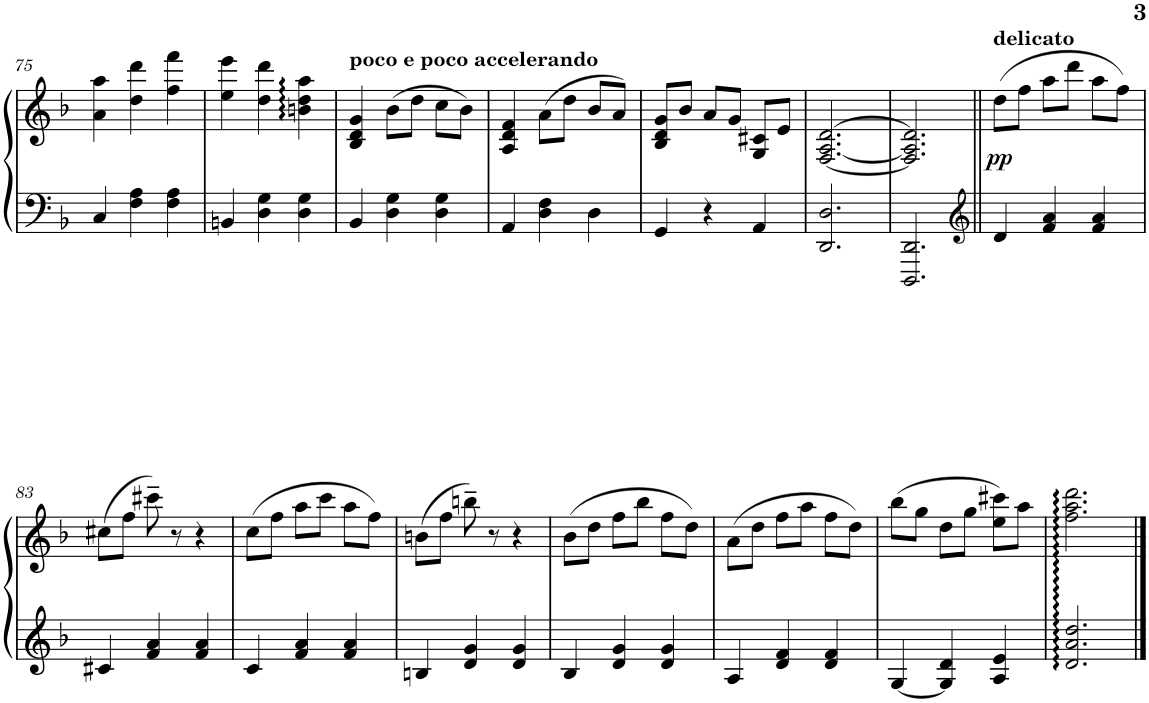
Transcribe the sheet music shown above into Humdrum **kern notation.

**kern	**kern	**dynam
*part1	*part1	*part1
*staff2	*staff1	*staff1/2
*I"Piano	*	*
*I'Pno.	*	*
!!LO:PB:g=z
*clefF4	*clefG2	*
*k[b-]	*k[b-]	*
*M3/4	*M3/4	*
=75	=75	=75
4C/	4a\ 4aa\	.
4F\ 4A\	4dd\ 4ddd\	.
4F\ 4A\	4ff\ 4fff\	.
=76	=76	=76
4BBn/	4ee\ 4eee\	.
4D\ 4G\	4dd\ 4ddd\	.
4D\ 4G\	4bn\ 4dd\ 4aa\	.
=77	=77	=77
!	!LO:TX:a:B:t=poco e poco accelerando	!
4BB-/	4B-/ 4d/ 4g/	.
4D\ 4G\	(>8b-\L	.
.	8dd\J	.
4D\ 4G\	8cc\L	.
.	8b-\J)	.
=78	=78	=78
4AA/	4A/ 4d/ 4f/	.
4D\ 4F\	(>8a\L	.
.	8dd\J	.
4D\	8b-/L	.
.	8a/J)	.
=79	=79	=79
4GG/	8B-/ 8d/ 8g/L	.
.	8b-/J	.
4r	8a/L	.
.	8g/J	.
4AA/	8G/ 8c#X/L	.
.	8e/J	.
=80	=80	=80
2.DD/ 2.D/	[2.F/ [2.A/ [2.d/	.
=81	=81	=81
2.DDD/ 2.DD/	2.F/] 2.A/] 2.d/]	.
=82||	=82||	=82||
*clefG2	*	*
!	!LO:TX:a:B:t=delicato	!
!	!	!LO:DY:b
4d/	(>8dd\L	pp
.	8ff\J	.
4f/ 4a/	8aa\L	.
.	8ddd\J	.
4f/ 4a/	8aa\L	.
.	8ff\J)	.
!!LO:LB:g=z
=83	=83	=83
4c#X/	(>8cc#X\L	.
.	8ff\J	.
4f/ 4a/	8ccc#X~\)	.
.	8r	.
4f/ 4a/	4r	.
=84	=84	=84
4c/	(>8cc\L	.
.	8ff\J	.
4f/ 4a/	8aa\L	.
.	8ccc\J	.
4f/ 4a/	8aa\L	.
.	8ff\J)	.
=85	=85	=85
4Bn/	(>8bn\L	.
.	8ff\J	.
4d/ 4g/	8bbn~\)	.
.	8r	.
4d/ 4g/	4r	.
=86	=86	=86
4B-/	(>8b-\L	.
.	8dd\J	.
4d/ 4g/	8ff\L	.
.	8bb-\J	.
4d/ 4g/	8ff\L	.
.	8dd\J)	.
=87	=87	=87
4A/	(>8a\L	.
.	8dd\J	.
4d/ 4f/	8ff\L	.
.	8aa\J	.
4d/ 4f/	8ff\L	.
.	8dd\J)	.
=88	=88	=88
[4G/	(>8bb-\L	.
.	8gg\J	.
4G/] 4d/	8dd\L	.
.	8gg\J	.
4A/ 4e/	8ee\ 8ccc#X\L)	.
.	8aa\J	.
=89	=89	=89
2.d/ 2.a/ 2.dd/	2.ff\ 2.aa\ 2.ddd\	.
==	==	==
*-	*-	*-
